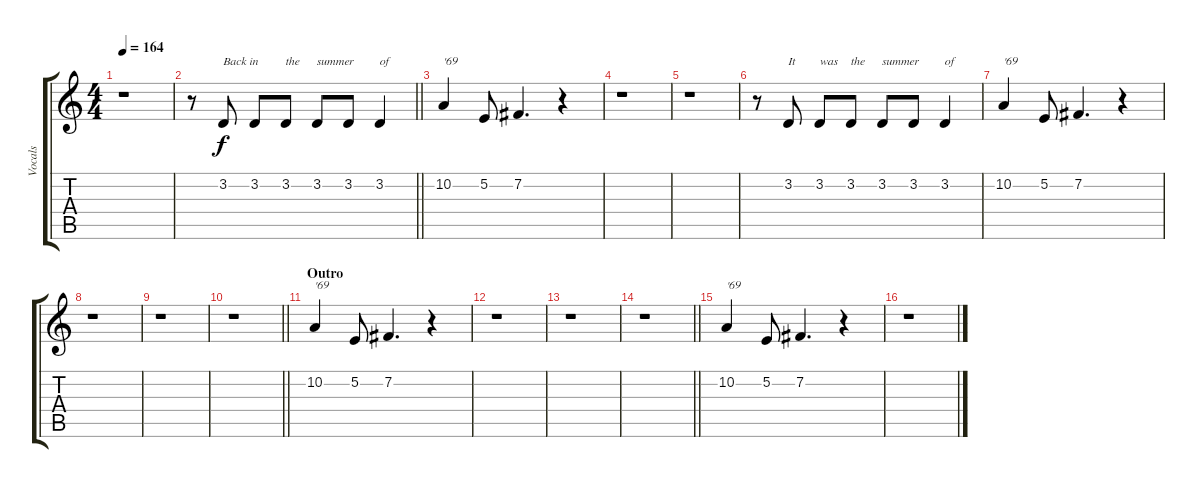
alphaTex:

\track ("Vocals" "Vocals") {instrument altosax}
\staff {score tabs}
\tuning (E4 B3 G3 D3 A2 E2) {hide}
\ts (4 4)
\tempo 164
\clef g2
\ks c
r.1{dy f} |
\barLineRight lightlight
r.8 3.2.8{txt "Back in"} 3.2.8 3.2.8{txt "the"} 3.2.8{txt "summer"} 3.2.8 3.2.4{txt "of"} |
10.2.4{txt "'69"} 5.2.8 7.2.4{d} r.4 |
r.1 |
r.1 |
r.8 3.2.8{txt "It"} 3.2.8{txt "was"} 3.2.8{txt "the"} 3.2.8{txt "summer"} 3.2.8 3.2.4{txt "of"} |
10.2.4{txt "'69"} 5.2.8 7.2.4{d} r.4 |
r.1 |
r.1 |
\barLineRight lightlight
r.1{volume 12} |
\section ("" "Outro")
10.2.4{txt "'69" volume 9} 5.2.8 7.2.4{d} r.4 |
r.1 |
r.1 |
\barLineRight lightlight
r.1 |
10.2.4{txt "'69" volume 9} 5.2.8 7.2.4{d} r.4 |
r.1
